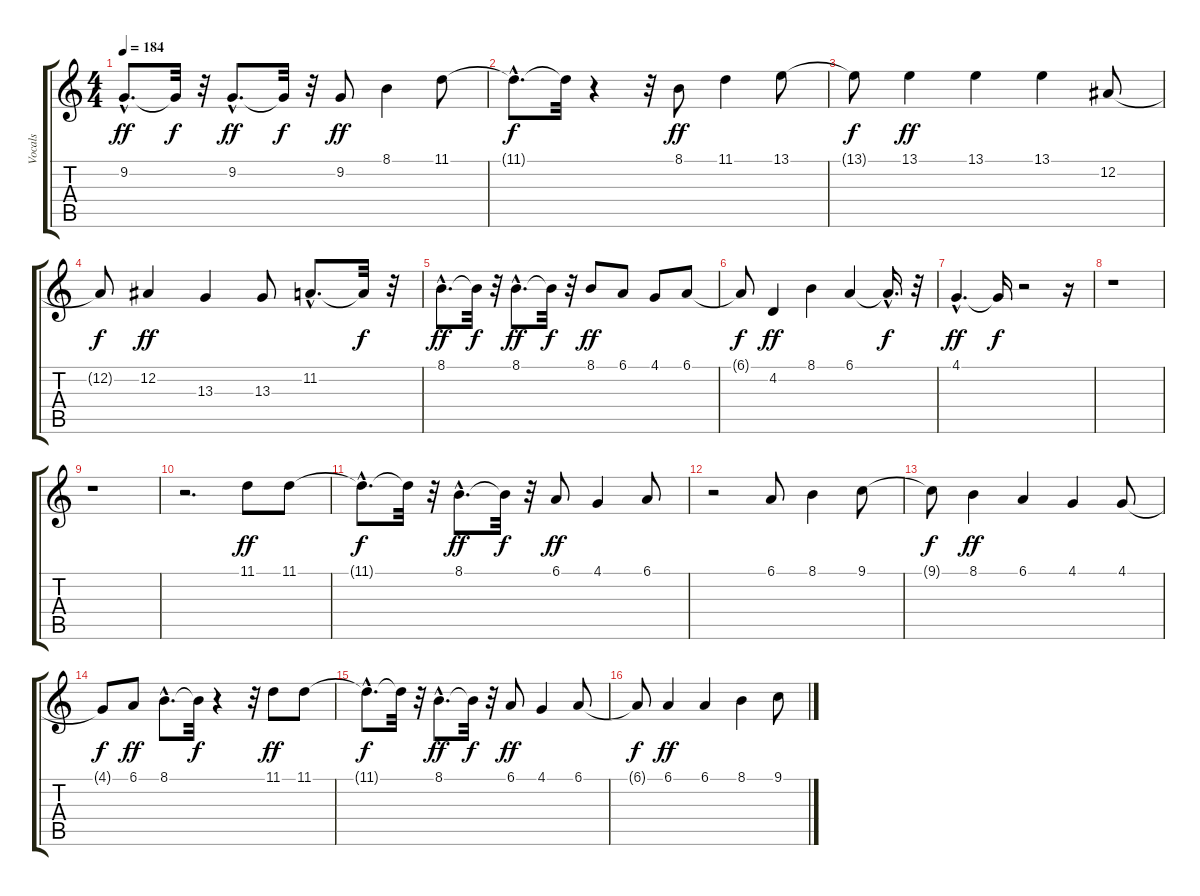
\track ("Vocals" "Vocals") {instrument altosax}
\staff {score tabs}
\tuning (Eb4 Bb3 Gb3 Db3 Ab2 Eb2) {hide}
\ts (4 4)
\tempo 184
\clef g2
\ks c
9.2{hac}.8{d dy ff} 9.2{t}.32{dy f} r.32 9.2{hac}.8{d dy ff} 9.2{t}.32{dy f} r.32 9.2.8{dy ff} 8.1.4 11.1.8 |
11.1{hac t}.8{d dy f} 11.1{t}.32 r.4 r.32 8.1.8{dy ff} 11.1.4 13.1.8 |
13.1{t}.8{dy f} 13.1.4{dy ff} 13.1.4 13.1.4 12.2.8 |
12.2{t}.8{dy f} 12.2.4{dy ff} 13.3.4 13.3.8 11.2{hac}.8{d} 11.2{t}.32{dy f} r.32 |
8.1{hac}.8{d dy ff} 8.1{t}.32{dy f} r.32 8.1{hac}.8{d dy ff} 8.1{t}.32{dy f} r.32 8.1.8{dy ff} 6.1.8 4.1.8 6.1.8 |
6.1{t}.8{dy f} 4.2.4{dy ff} 8.1.4 6.1.4 6.1{hac t}.16{d dy f} r.32 |
4.1{hac}.4{d dy ff} 4.1{t}.16{dy f} r.2 r.16 |
r.1 |
r.1 |
r.2{d} 11.1.8{dy ff} 11.1.8 |
11.1{hac t}.8{d dy f} 11.1{t}.32 r.32 8.1{hac}.8{d dy ff} 8.1{t}.32{dy f} r.32 6.1.8{dy ff} 4.1.4 6.1.8 |
r.2 6.1.8 8.1.4 9.1.8 |
9.1{t}.8{dy f} 8.1.4{dy ff} 6.1.4 4.1.4 4.1.8 |
4.1{t}.8{dy f} 6.1.8{dy ff} 8.1{hac}.8{d} 8.1{t}.32{dy f} r.4 r.32 11.1.8{dy ff} 11.1.8 |
11.1{hac t}.8{d dy f} 11.1{t}.32 r.32 8.1{hac}.8{d dy ff} 8.1{t}.32{dy f} r.32 6.1.8{dy ff} 4.1.4 6.1.8 |
6.1{t}.8{dy f} 6.1.4{dy ff} 6.1.4 8.1.4 9.1.8
